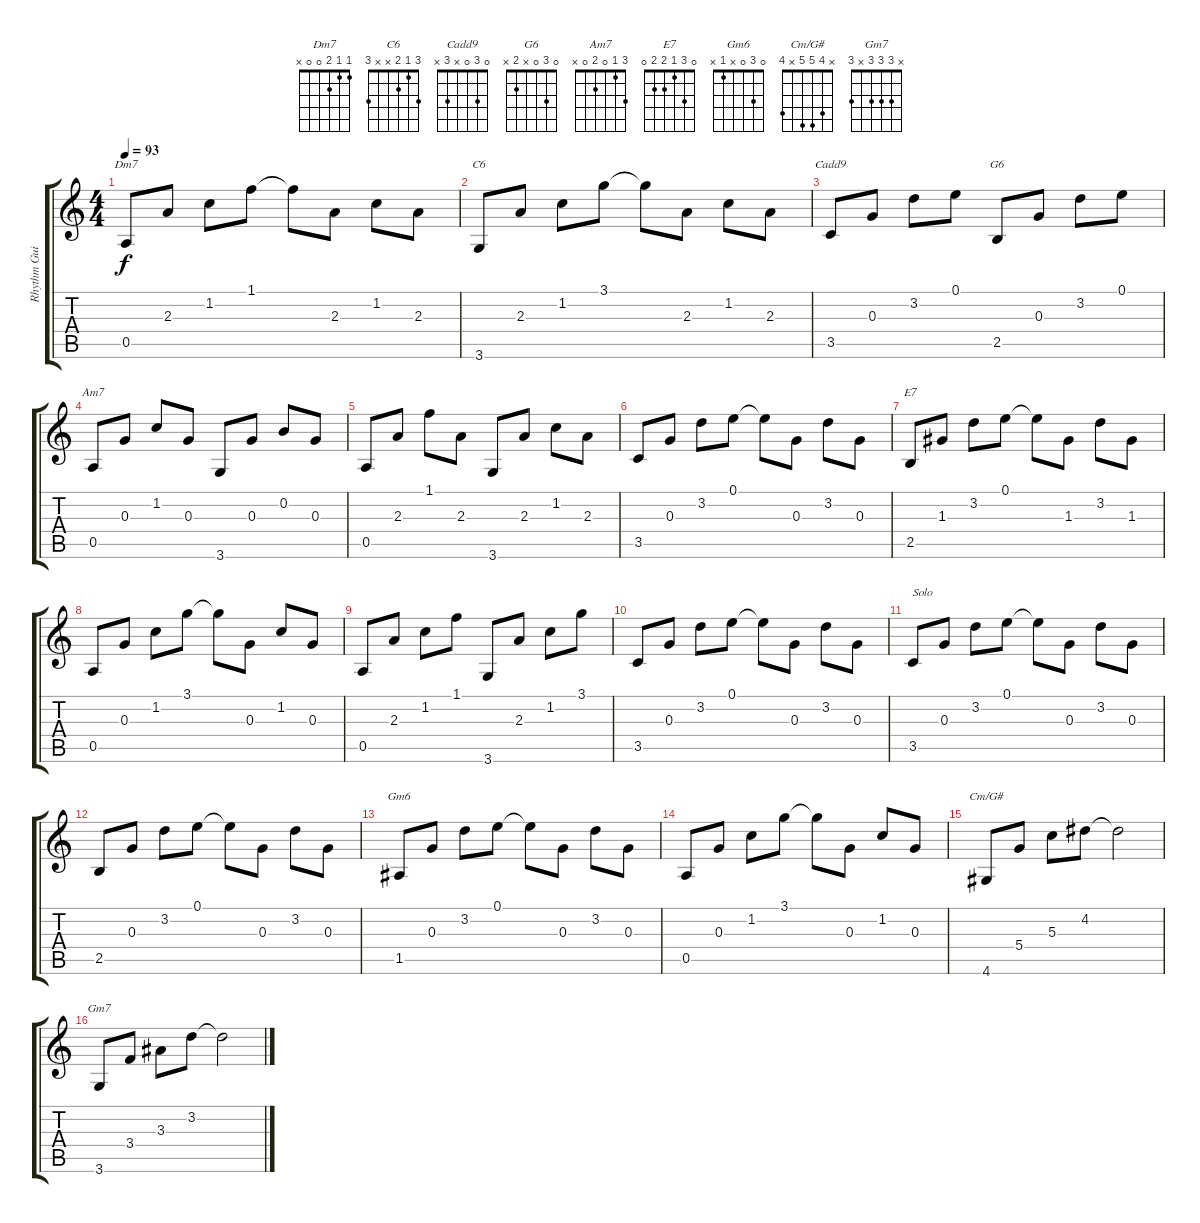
\track ("Rhythm Guitar" "Rhythm Gui") {instrument acousticguitarsteel}
\staff {score tabs}
\tuning (E4 B3 G3 D3 A2 E2) {hide}
\chord ("Dm7" 1 1 2 0 0 x)
\chord ("C6" 3 1 2 x x 3)
\chord ("Cadd9" 0 3 0 x 3 x)
\chord ("G6" 0 3 0 x 2 x)
\chord ("Am7" 3 1 0 2 0 x)
\chord ("E7" 0 3 1 2 2 0)
\chord ("Gm6" 0 3 0 x 1 x)
\chord ("Cm/G#" x 4 5 5 x 4)
\chord ("Gm7" x 3 3 3 x 3)
\ts (4 4)
\tempo 93
\clef g2
\ks c
0.5.8{ch "Dm7" dy f} 2.3.8 1.2.8 1.1.8 1.1{t}.8 2.3.8 1.2.8 2.3.8 |
3.6.8{ch "C6"} 2.3.8 1.2.8 3.1.8 3.1{t}.8 2.3.8 1.2.8 2.3.8 |
3.5.8{ch "Cadd9"} 0.3.8 3.2.8 0.1.8 2.5.8{ch "G6"} 0.3.8 3.2.8 0.1.8 |
0.5.8{ch "Am7"} 0.3.8 1.2.8 0.3.8 3.6.8 0.3.8 0.2.8 0.3.8 |
0.5.8 2.3.8 1.1.8 2.3.8 3.6.8 2.3.8 1.2.8 2.3.8 |
3.5.8 0.3.8 3.2.8 0.1.8 0.1{t}.8 0.3.8 3.2.8 0.3.8 |
2.5.8{ch "E7"} 1.3.8 3.2.8 0.1.8 0.1{t}.8 1.3.8 3.2.8 1.3.8 |
0.5.8 0.3.8 1.2.8 3.1.8 3.1{t}.8 0.3.8 1.2.8 0.3.8 |
0.5.8 2.3.8 1.2.8 1.1.8 3.6.8 2.3.8 1.2.8 3.1.8 |
3.5.8 0.3.8 3.2.8 0.1.8 0.1{t}.8 0.3.8 3.2.8 0.3.8 |
3.5.8{txt "Solo"} 0.3.8 3.2.8 0.1.8 0.1{t}.8 0.3.8 3.2.8 0.3.8 |
2.5.8 0.3.8 3.2.8 0.1.8 0.1{t}.8 0.3.8 3.2.8 0.3.8 |
1.5.8{ch "Gm6"} 0.3.8 3.2.8 0.1.8 0.1{t}.8 0.3.8 3.2.8 0.3.8 |
0.5.8 0.3.8 1.2.8 3.1.8 3.1{t}.8 0.3.8 1.2.8 0.3.8 |
4.6.8{ch "Cm/G#"} 5.4.8 5.3.8 4.2.8 4.2{t}.2 |
3.6.8{ch "Gm7"} 3.4.8 3.3.8 3.2.8 3.2{t}.2
